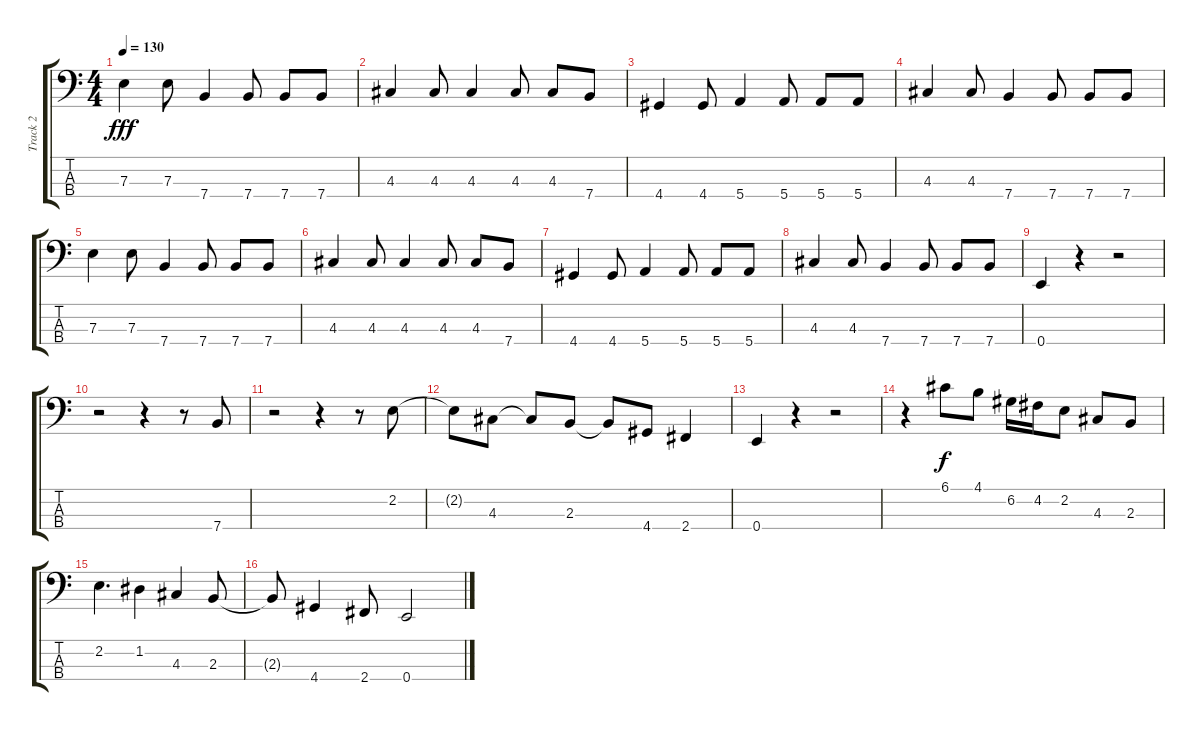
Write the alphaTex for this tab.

\track ("Track 2" "Track 2") {instrument electricbassfinger}
\staff {score tabs}
\tuning (G2 D2 A1 E1) {hide}
\ts (4 4)
\tempo 130
\clef f4
\ks c
7.3.4{dy fff} 7.3.8 7.4.4 7.4.8 7.4.8 7.4.8 |
4.3.4 4.3.8 4.3.4 4.3.8 4.3.8 7.4.8 |
4.4.4 4.4.8 5.4.4 5.4.8 5.4.8 5.4.8 |
4.3.4 4.3.8 7.4.4 7.4.8 7.4.8 7.4.8 |
7.3.4 7.3.8 7.4.4 7.4.8 7.4.8 7.4.8 |
4.3.4 4.3.8 4.3.4 4.3.8 4.3.8 7.4.8 |
4.4.4 4.4.8 5.4.4 5.4.8 5.4.8 5.4.8 |
4.3.4 4.3.8 7.4.4 7.4.8 7.4.8 7.4.8 |
0.4.4 r.4 r.2 |
r.2 r.4 r.8 7.4.8 |
r.2 r.4 r.8 2.2.8 |
2.2{t}.8 4.3.8 4.3{t}.8 2.3.8 2.3{t}.8 4.4.8 2.4.4 |
0.4.4 r.4 r.2 |
r.4 6.1.8{dy f} 4.1.8 6.2.16 4.2.16 2.2.8 4.3.8 2.3.8 |
2.2.4{d} 1.2.4 4.3.4 2.3.8 |
2.3{t}.8 4.4.4 2.4.8 0.4.2
